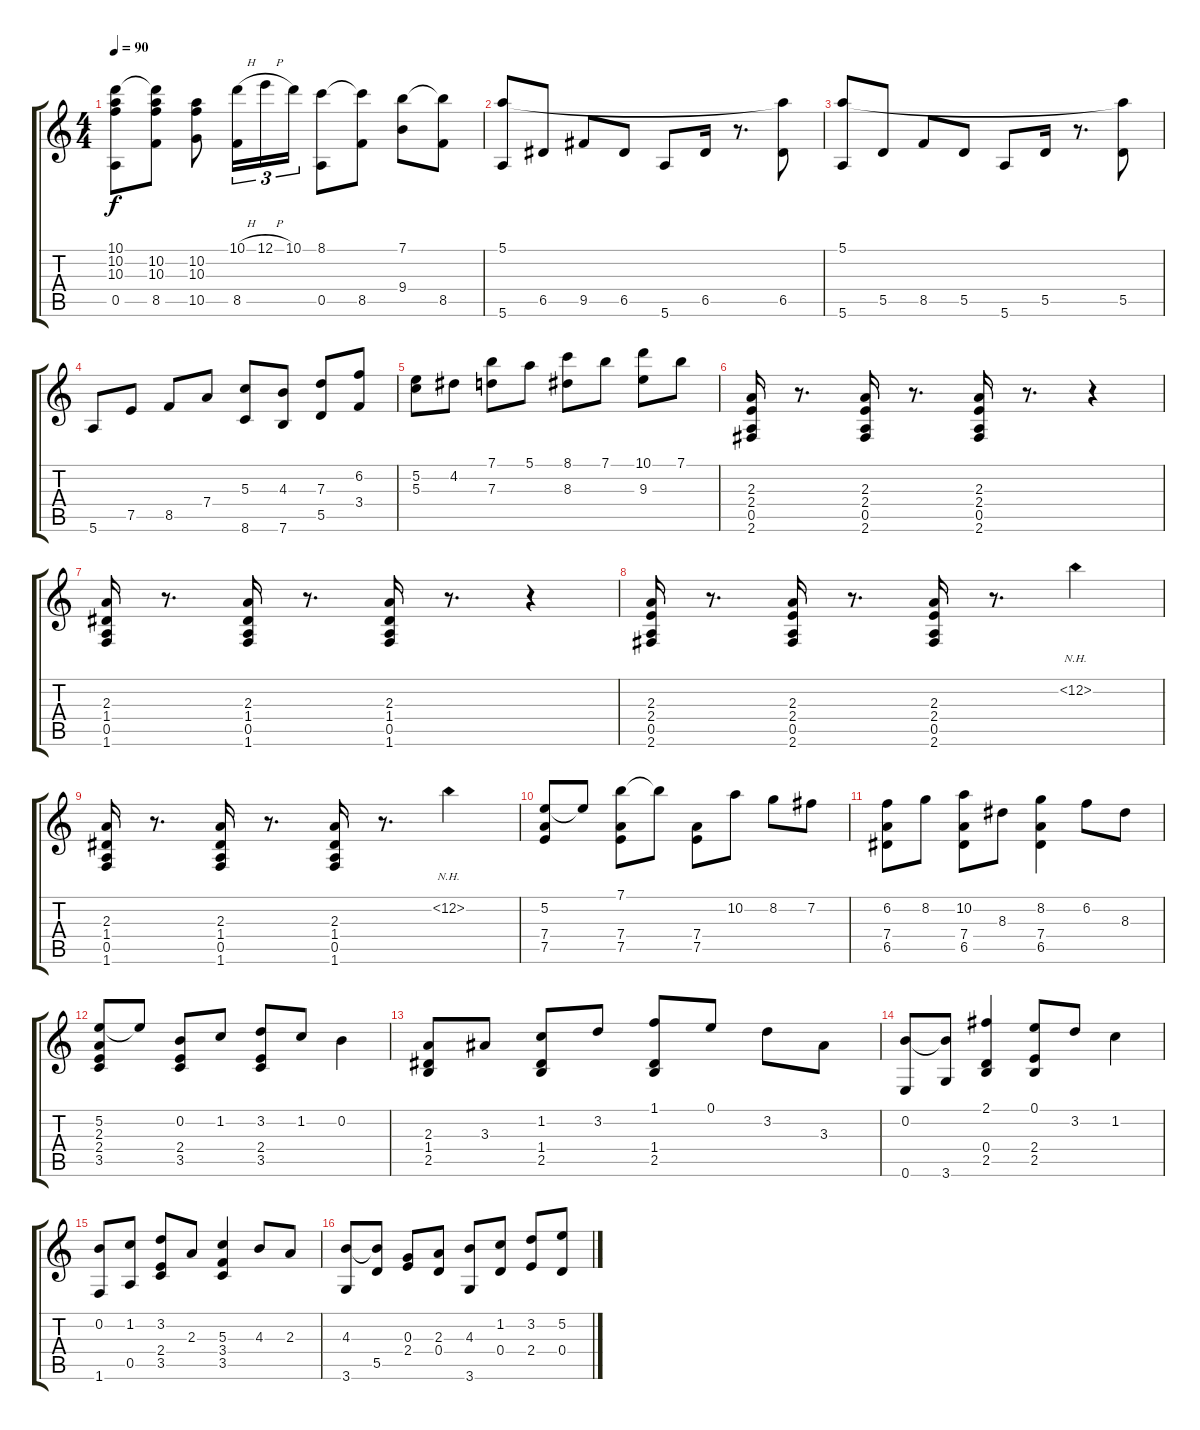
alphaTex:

\track "" {instrument acousticguitarnylon}
\staff {score tabs}
\tuning (E4 B3 G3 D3 A2 E2) {hide}
\ts (4 4)
\tempo 90
\clef g2
\ks c
(10.1 10.2 10.3 0.5).8{dy f} (10.1{t} 10.2 10.3 8.5).8 (10.2 10.3 10.5).8 (10.1{h} 8.5).16{tu (3 2)} 12.1{h}.16{tu (3 2)} 10.1.16{tu (3 2)} (8.1 0.5).8 (8.1{t} 8.5).8 (7.1 9.4).8 (7.1{t} 8.5).8 |
(5.1 5.6).8 6.5.8 9.5.8 6.5.8 5.6.8 6.5.16 r.8{d} (5.1{t} 6.5).8 |
(5.1 5.6).8 5.5.8 8.5.8 5.5.8 5.6.8 5.5.16 r.8{d} (5.1{t} 5.5).8 |
5.6.8 7.5.8 8.5.8 7.4.8 (5.3 8.6).8 (4.3 7.6).8 (7.3 5.5).8 (6.2 3.4).8 |
(5.2 5.3).8 4.2.8 (7.1 7.3).8 5.1.8 (8.1 8.3).8 7.1.8 (10.1 9.3).8 7.1.8 |
(2.3 2.4 0.5 2.6).16 r.8{d} (2.3 2.4 0.5 2.6).16 r.8{d} (2.3 2.4 0.5 2.6).16 r.8{d} r.4 |
(2.3 1.4 0.5 1.6).16 r.8{d} (2.3 1.4 0.5 1.6).16 r.8{d} (2.3 1.4 0.5 1.6).16 r.8{d} r.4 |
(2.3 2.4 0.5 2.6).16 r.8{d} (2.3 2.4 0.5 2.6).16 r.8{d} (2.3 2.4 0.5 2.6).16 r.8{d} 13.2{nh}.4 |
(2.3 1.4 0.5 1.6).16 r.8{d} (2.3 1.4 0.5 1.6).16 r.8{d} (2.3 1.4 0.5 1.6).16 r.8{d} 12.2{nh}.4 |
(5.2 7.4 7.5).8 5.2{t}.8 (7.1 7.4 7.5).8 7.1{t}.8 (7.4 7.5).8 10.2.8 8.2.8 7.2.8 |
(6.2 7.4 6.5).8 8.2.8 (10.2 7.4 6.5).8 8.3.8 (8.2 7.4 6.5).4 6.2.8 8.3.8 |
(5.2 2.3 2.4 3.5).8 5.2{t}.8 (0.2 2.4 3.5).8 1.2.8 (3.2 2.4 3.5).8 1.2.8 0.2.4 |
(2.3 1.4 2.5).8 3.3.8 (1.2 1.4 2.5).8 3.2.8 (1.1 1.4 2.5).8 0.1.8 3.2.8 3.3.8 |
(0.2 0.6).8 (0.2{t} 3.6).8 (2.1 0.4 2.5).4 (0.1 2.4 2.5).8 3.2.8 1.2.4 |
(0.2 1.6).8 (1.2 0.5).8 (3.2 2.4 3.5).8 2.3.8 (5.3 3.4 3.5).4 4.3.8 2.3.8 |
(4.3 3.6).8 (4.3{t} 5.5).8 (0.3 2.4).8 (2.3 0.4).8 (4.3 3.6).8 (1.2 0.4).8 (3.2 2.4).8 (5.2 0.4).8
